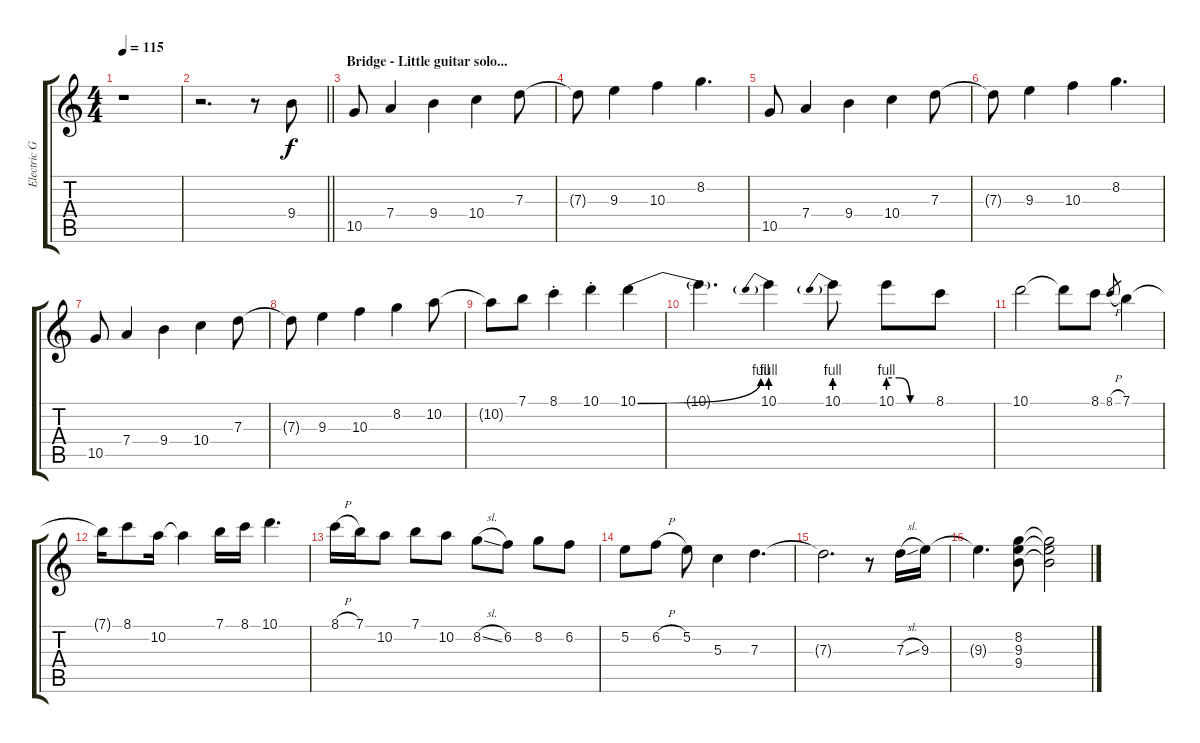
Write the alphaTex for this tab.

\track ("Electric Guitar I (Taylor)" "Electric G") {instrument electricguitarjazz}
\staff {score tabs}
\tuning (E4 B3 G3 D3 A2 E2) {hide}
\ts (4 4)
\tempo 115
\clef g2
\ks c
r.1{dy f} |
\barLineRight lightlight
r.2{d volume 13} r.8 9.4.8 |
\section ("" "Bridge - Little guitar solo...")
10.5.8 7.4.4 9.4.4 10.4.4 7.3.8 |
7.3{t}.8 9.3.4 10.3.4 8.2.4{d} |
10.5.8 7.4.4 9.4.4 10.4.4 7.3.8 |
7.3{t}.8 9.3.4 10.3.4 8.2.4{d} |
10.5.8 7.4.4 9.4.4 10.4.4 7.3.8 |
7.3{t}.8 9.3.4 10.3.4 8.2.4 10.2.8 |
10.2{t}.8 7.1.8 8.1{st}.4 10.1{st}.4 10.1{be (bend 0 0 60 4)}.4 |
10.1{t}.4{d} 10.1{be (prebend 0 4 60 4)}.4 10.1{be (prebend 0 4 60 4)}.8 10.1{be (custom 0 4 15 4 30 0 60 0)}.8 8.1.8 |
10.1.2 10.1{t}.8 8.1.8 8.1{h}.8{gr} 7.1.4 |
7.1{t}.16 8.1.8 10.2.16 10.2{t}.4 7.1.16 8.1.16 10.1.4{d} |
8.1{h}.16 7.1.16 10.2.8 7.1.8 10.2.8 8.2{sl}.8 6.2.8 8.2.8 6.2.8 |
5.2.8 6.2{h}.8 5.2.8 5.3.4 7.3.4{d} |
7.3{t}.2{d} r.8 7.3{sl}.16 9.3.16 |
9.3{t}.4{d} (8.2 9.3 9.4).8 (8.2{t} 9.3{t} 9.4{t}).2
